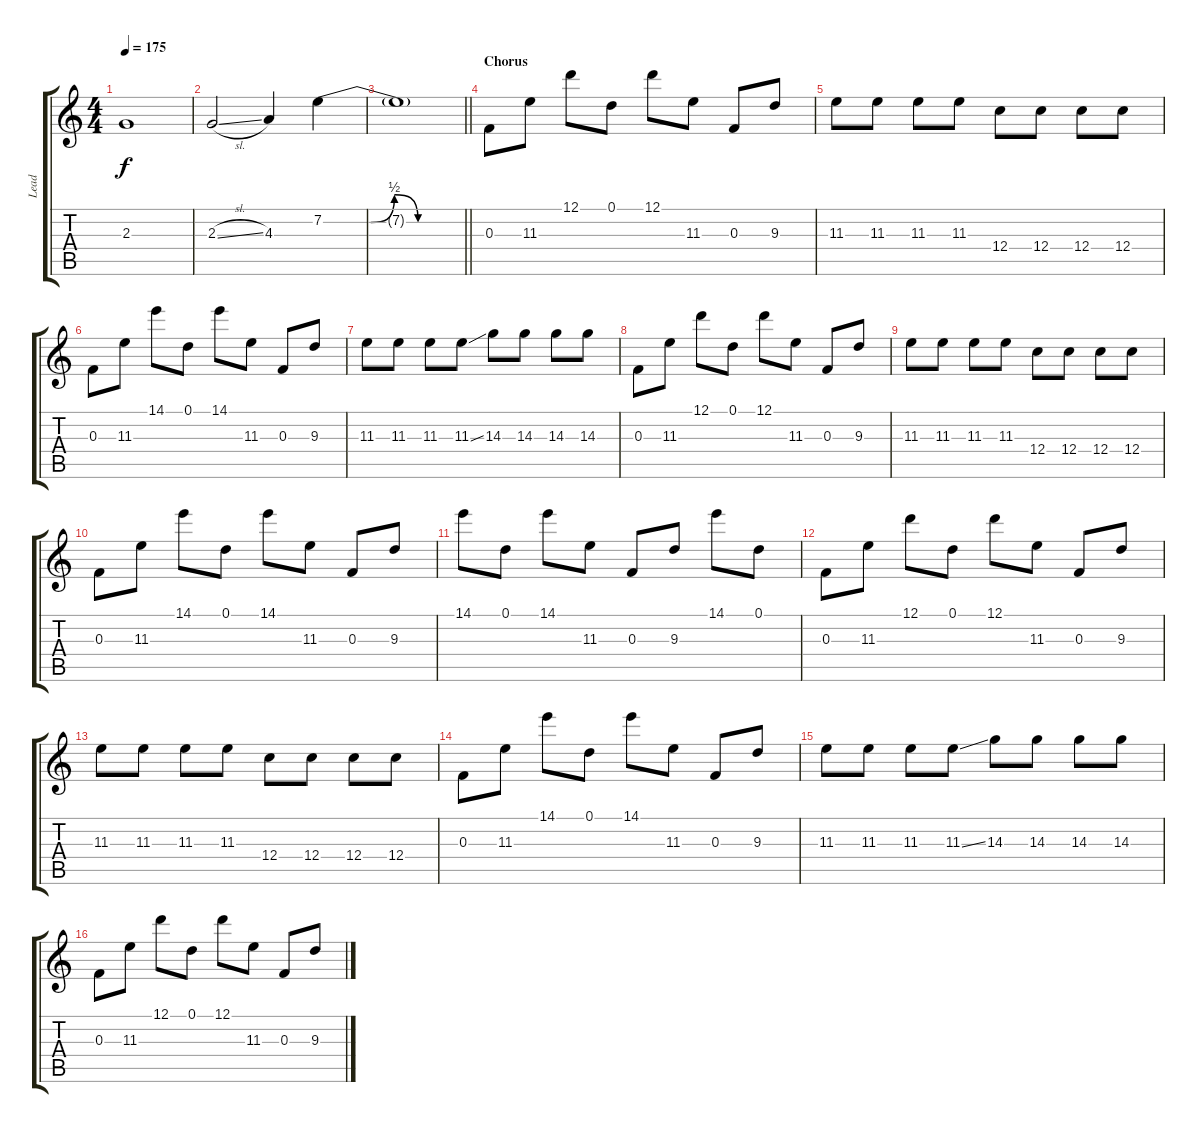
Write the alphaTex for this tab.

\track ("Lead" "Lead") {instrument distortionguitar}
\staff {score tabs}
\tuning (D4 A3 F3 C3 G2 D2) {hide}
\ts (4 4)
\tempo 175
\clef g2
\ks c
2.3{t}.1{dy f} |
2.3{sl}.2 4.3.4 7.2{be (custom 0 0 20 0 30 2 40 0 60 0)}.4 |
\barLineRight lightlight
7.2{t}.1 |
\section ("" "Chorus")
0.3.8 11.3.8 12.1.8 0.1.8 12.1.8 11.3.8 0.3.8 9.3.8 |
11.3.8 11.3.8 11.3.8 11.3.8 12.4.8 12.4.8 12.4.8 12.4.8 |
0.3.8 11.3.8 14.1.8 0.1.8 14.1.8 11.3.8 0.3.8 9.3.8 |
11.3.8 11.3.8 11.3.8 11.3{ss}.8 14.3.8 14.3.8 14.3.8 14.3.8 |
0.3.8 11.3.8 12.1.8 0.1.8 12.1.8 11.3.8 0.3.8 9.3.8 |
11.3.8 11.3.8 11.3.8 11.3.8 12.4.8 12.4.8 12.4.8 12.4.8 |
0.3.8 11.3.8 14.1.8 0.1.8 14.1.8 11.3.8 0.3.8 9.3.8 |
14.1.8 0.1.8 14.1.8 11.3.8 0.3.8 9.3.8 14.1.8 0.1.8 |
0.3.8 11.3.8 12.1.8 0.1.8 12.1.8 11.3.8 0.3.8 9.3.8 |
11.3.8 11.3.8 11.3.8 11.3.8 12.4.8 12.4.8 12.4.8 12.4.8 |
0.3.8 11.3.8 14.1.8 0.1.8 14.1.8 11.3.8 0.3.8 9.3.8 |
11.3.8 11.3.8 11.3.8 11.3{ss}.8 14.3.8 14.3.8 14.3.8 14.3.8 |
0.3.8 11.3.8 12.1.8 0.1.8 12.1.8 11.3.8 0.3.8 9.3.8
